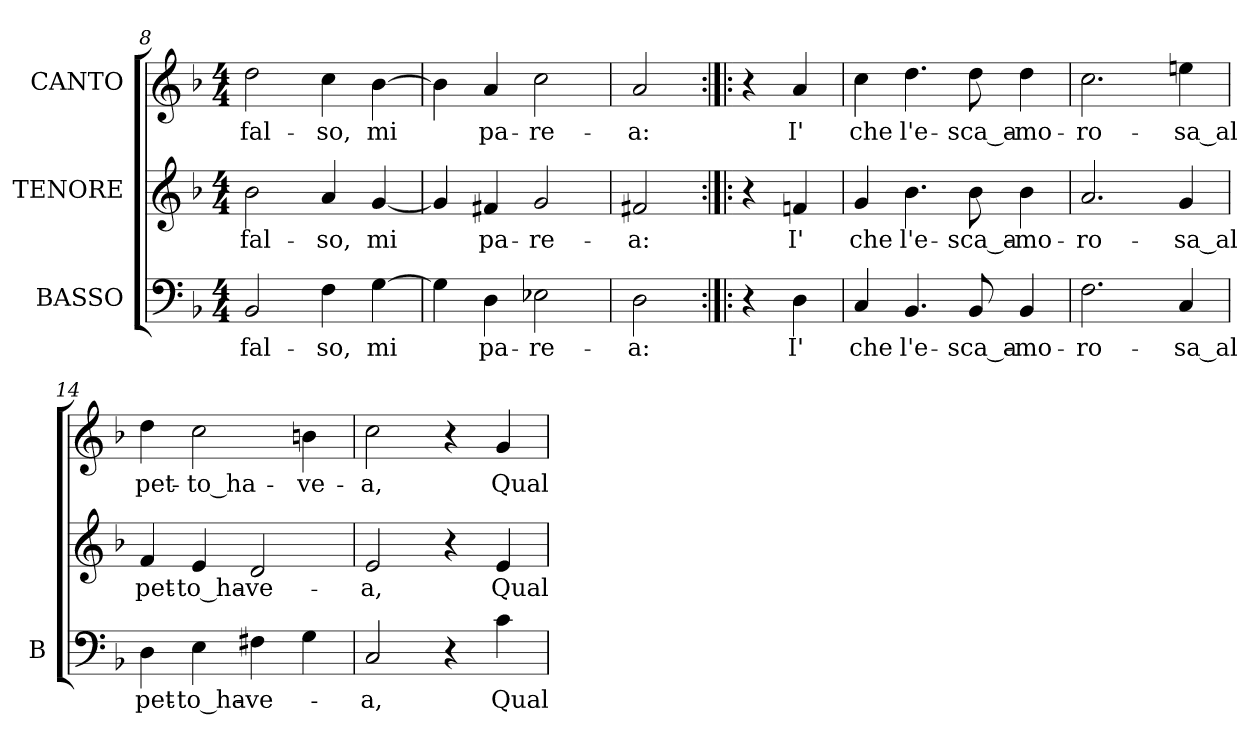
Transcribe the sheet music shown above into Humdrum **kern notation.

**kern	**text	**kern	**text	**kern	**text
*part3	*part3	*part2	*part2	*part1	*part1
*staff3	*staff3	*staff2	*staff2	*staff1	*staff1
*I"BASSO	*	*I"TENORE	*	*I"CANTO	*
*I'B	*	*	*	*	*
*clefF4	*	*clefG2	*	*clefG2	*
*k[b-]	*	*k[b-]	*	*k[b-]	*
*F:	*	*F:	*	*F:	*
*M4/4	*	*M4/4	*	*M4/4	*
=8	=8	=8	=8	=8	=8
!	!LO:LY:b:color=#000000	!	!	!	!
!	!	!	!LO:LY:b:color=#000000	!	!
!	!	!	!	!	!LO:LY:b:color=#000000
2BB-i/	fal-	2b-i\	fal-	2ddi\	fal-
!	!LO:LY:b:color=#000000	!	!	!	!
!	!	!	!LO:LY:b:color=#000000	!	!
!	!	!	!	!	!LO:LY:b:color=#000000
4Fi\	-so,	4ai/	-so,	4cci\	-so,
!	!LO:LY:b:color=#000000	!	!	!	!
!	!	!	!LO:LY:b:color=#000000	!	!
!	!	!	!	!	!LO:LY:b:color=#000000
[>4Gi\	mi	[<4gi/	mi	[>4b-i\	mi
=9	=9	=9	=9	=9	=9
4Gi\]	.	4gi/]	.	4b-i\]	.
!	!LO:LY:b:color=#000000	!	!	!	!
!	!	!	!LO:LY:b:color=#000000	!	!
!	!	!	!	!	!LO:LY:b:color=#000000
4Di\	pa-	4f#Xi/	pa-	4ai/	pa-
!	!LO:LY:b:color=#000000	!	!	!	!
!	!	!	!LO:LY:b:color=#000000	!	!
!	!	!	!	!	!LO:LY:b:color=#000000
2E-Xi\	-re-	2gi/	-re-	2cci\	-re-
=10	=10	=10	=10	=10	=10
!	!LO:LY:b:color=#000000	!	!	!	!
!	!	!	!LO:LY:b:color=#000000	!	!
!	!	!	!	!	!LO:LY:b:color=#000000
2Di\	-a:	2f#Xi/	-a:	2ai/	-a:
=11:|!|:	=11:|!|:	=11:|!|:	=11:|!|:	=11:|!|:	=11:|!|:
4r	.	4r	.	4r	.
!	!LO:LY:b:color=#000000	!	!	!	!
!	!	!	!LO:LY:b:color=#000000	!	!
!	!	!	!	!	!LO:LY:b:color=#000000
4Di\	I'	4fni/	I'	4ai/	I'
=12	=12	=12	=12	=12	=12
!	!LO:LY:b:color=#000000	!	!	!	!
!	!	!	!LO:LY:b:color=#000000	!	!
!	!	!	!	!	!LO:LY:b:color=#000000
4Ci/	che	4gi/	che	4cci\	che
!	!LO:LY:b:color=#000000	!	!	!	!
!	!	!	!LO:LY:b:color=#000000	!	!
!	!	!	!	!	!LO:LY:b:color=#000000
4.BB-i/	l'e-	4.b-i\	l'e-	4.ddi\	l'e-
!	!LO:LY:b:color=#000000	!	!	!	!
!	!	!	!LO:LY:b:color=#000000	!	!
!	!	!	!	!	!LO:LY:b:color=#000000
8BB-i/	-sca_a-	8b-i\	-sca_a-	8ddi\	-sca_a-
!	!LO:LY:b:color=#000000	!	!	!	!
!	!	!	!LO:LY:b:color=#000000	!	!
!	!	!	!	!	!LO:LY:b:color=#000000
4BB-i/	-mo-	4b-i\	-mo-	4ddi\	-mo-
=13	=13	=13	=13	=13	=13
!	!LO:LY:b:color=#000000	!	!	!	!
!	!	!	!LO:LY:b:color=#000000	!	!
!	!	!	!	!	!LO:LY:b:color=#000000
2.Fi\	-ro-	2.ai/	-ro-	2.cci\	-ro-
!	!LO:LY:b:color=#000000	!	!	!	!
!	!	!	!LO:LY:b:color=#000000	!	!
!	!	!	!	!	!LO:LY:b:color=#000000
4Ci/	-sa_al	4gi/	-sa_al	4eeni\	-sa_al
=14	=14	=14	=14	=14	=14
!	!LO:LY:b:color=#000000	!	!	!	!
!	!	!	!LO:LY:b:color=#000000	!	!
!	!	!	!	!	!LO:LY:b:color=#000000
4Di\	pet-	4fi/	pet-	4ddi\	pet-
!	!LO:LY:b:color=#000000	!	!	!	!
!	!	!	!LO:LY:b:color=#000000	!	!
!	!	!	!	!	!LO:LY:b:color=#000000
4Ei\	-to_ha-	4ei/	-to_ha-	2cci\	-to_ha-
!	!LO:LY:b:color=#000000	!	!	!	!
!	!	!	!LO:LY:b:color=#000000	!	!
4F#Xi\	-ve-	2di/	-ve-	.	.
!	!	!	!	!	!LO:LY:b:color=#000000
4Gi\	.	.	.	4bni\	-ve-
!!LO:LB:g=z
=15	=15	=15	=15	=15	=15
!	!LO:LY:b:color=#000000	!	!	!	!
!	!	!	!LO:LY:b:color=#000000	!	!
!	!	!	!	!	!LO:LY:b:color=#000000
2Ci/	-a,	2ei/	-a,	2cci\	-a,
4r	.	4r	.	4r	.
!	!LO:LY:b:color=#000000	!	!	!	!
!	!	!	!LO:LY:b:color=#000000	!	!
!	!	!	!	!	!LO:LY:b:color=#000000
4ci\	Qual	4ei/	Qual	4gi/	Qual
=	=	=	=	=	=
*-	*-	*-	*-	*-	*-
